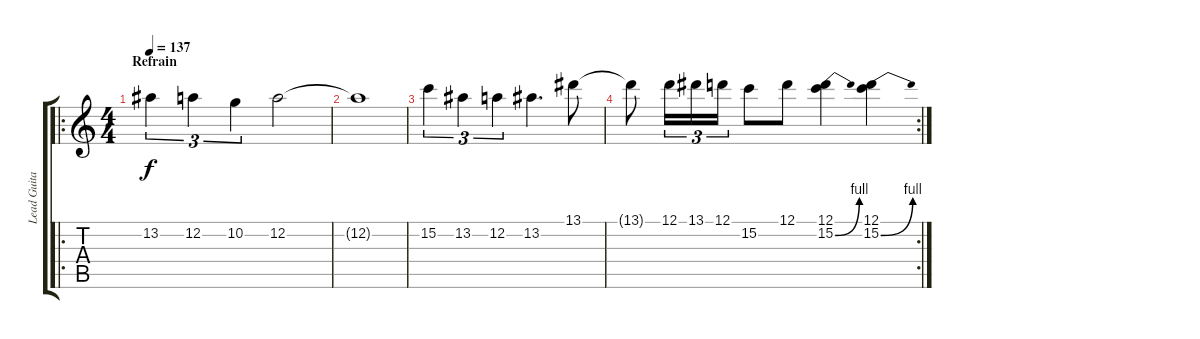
\track ("Lead Guitar" "Lead Guita") {instrument overdrivenguitar}
\staff {score tabs}
\tuning (D4 A3 F3 C3 G2 D2) {hide}
\ro
\ts (4 4)
\section ("" "Refrain")
\tempo 137
\clef g2
\ks c
13.2.4{tu (3 2) dy f} 12.2.4{tu (3 2)} 10.2.4{tu (3 2)} 12.2.2 |
12.2{t}.1 |
15.2.4{tu (3 2)} 13.2.4{tu (3 2)} 12.2.4{tu (3 2)} 13.2.4{d} 13.1.8 |
\rc 2
13.1{t}.8 12.1.16{tu (3 2)} 13.1.16{tu (3 2)} 12.1.16{tu (3 2)} 15.2.8 12.1.8 (12.1 15.2{be (bend 0 0 60 4)}).4 (12.1 15.2{be (bend 0 0 60 4)}).4
